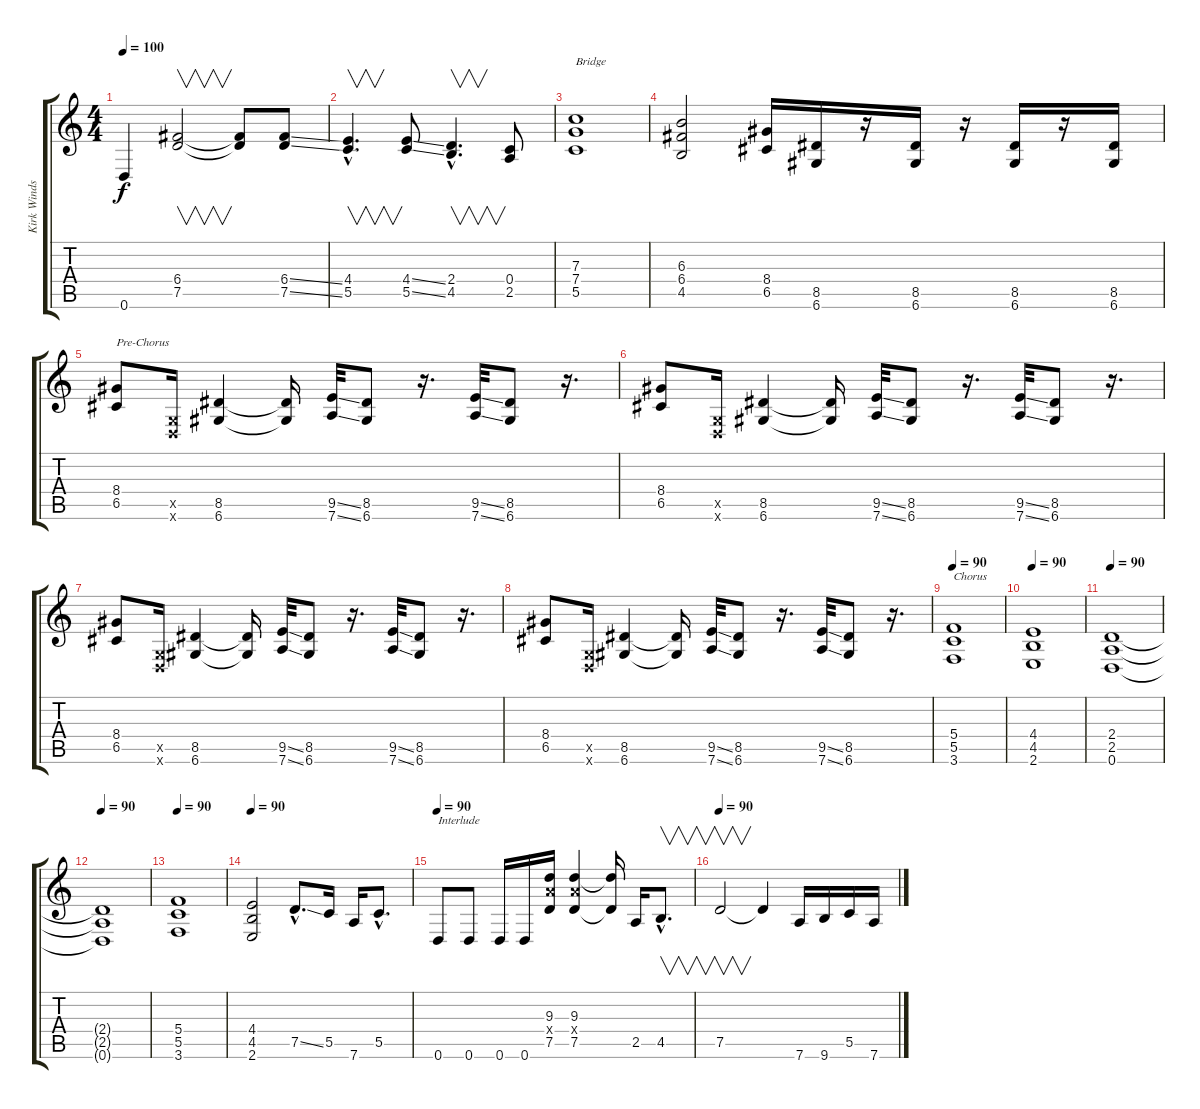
\track ("Kirk Windstein" "Kirk Winds") {instrument overdrivenguitar}
\staff {score tabs}
\tuning (D4 A3 F3 C3 G2 D2) {hide}
\ts (4 4)
\tempo 100
\clef g2
\ks c
0.6.4{dy f} (6.4 7.5).2{v} (6.4{t} 7.5{t}).8 (6.4{ss} 7.5{ss}).8 |
(4.4{hac} 5.5{hac}).4{v d} (4.4{ss} 5.5{ss}).8 (2.4{hac} 4.5{hac}).4{v d} (0.4 2.5).8 |
(7.3 7.4 5.5).1{txt "Bridge"} |
(6.3 6.4 4.5).2 (8.4 6.5).16 (8.5 6.6).16 r.16 (8.5 6.6).16 r.16 (8.5 6.6).16 r.16 (8.5 6.6).16 |
(8.4 6.5).8{txt "Pre-Chorus"} (0.5{x} 0.6{x}).16 (8.5 6.6).4 (8.5{t} 6.6{t}).16 (9.5{ss} 7.6{ss}).32 (8.5 6.6).8 r.16{d} (9.5{ss} 7.6{ss}).32 (8.5 6.6).8 r.16{d} |
(8.4 6.5).8 (0.5{x} 0.6{x}).16 (8.5 6.6).4 (8.5{t} 6.6{t}).16 (9.5{ss} 7.6{ss}).32 (8.5 6.6).8 r.16{d} (9.5{ss} 7.6{ss}).32 (8.5 6.6).8 r.16{d} |
(8.4 6.5).8 (0.5{x} 0.6{x}).16 (8.5 6.6).4 (8.5{t} 6.6{t}).16 (9.5{ss} 7.6{ss}).32 (8.5 6.6).8 r.16{d} (9.5{ss} 7.6{ss}).32 (8.5 6.6).8 r.16{d} |
(8.4 6.5).8 (0.5{x} 0.6{x}).16 (8.5 6.6).4 (8.5{t} 6.6{t}).16 (9.5{ss} 7.6{ss}).32 (8.5 6.6).8 r.16{d} (9.5{ss} 7.6{ss}).32 (8.5 6.6).8 r.16{d} |
\tempo 90
(5.4 5.5 3.6).1{txt "Chorus"} |
\tempo 90
(4.4 4.5 2.6).1 |
\tempo 90
(2.4 2.5 0.6).1 |
\tempo 90
(2.4{t} 2.5{t} 0.6{t}).1 |
\tempo 90
(5.4 5.5 3.6).1 |
\tempo 90
(4.4 4.5 2.6).2 7.5{ss hac}.8{d} 5.5.16 7.6.16 5.5{hac}.8{d} |
\tempo 90
0.6.8{txt "Interlude"} 0.6.8 0.6.16 0.6.16 (9.3 9.4{x} 7.5).16 (9.3 9.4{x} 7.5).4 (9.3{t} 7.5{t}).16 2.5.16 4.5{hac}.8{v d} |
\tempo 90
7.5.2{v} 7.5{t}.4 7.6.16 9.6.16 5.5.16 7.6.16
